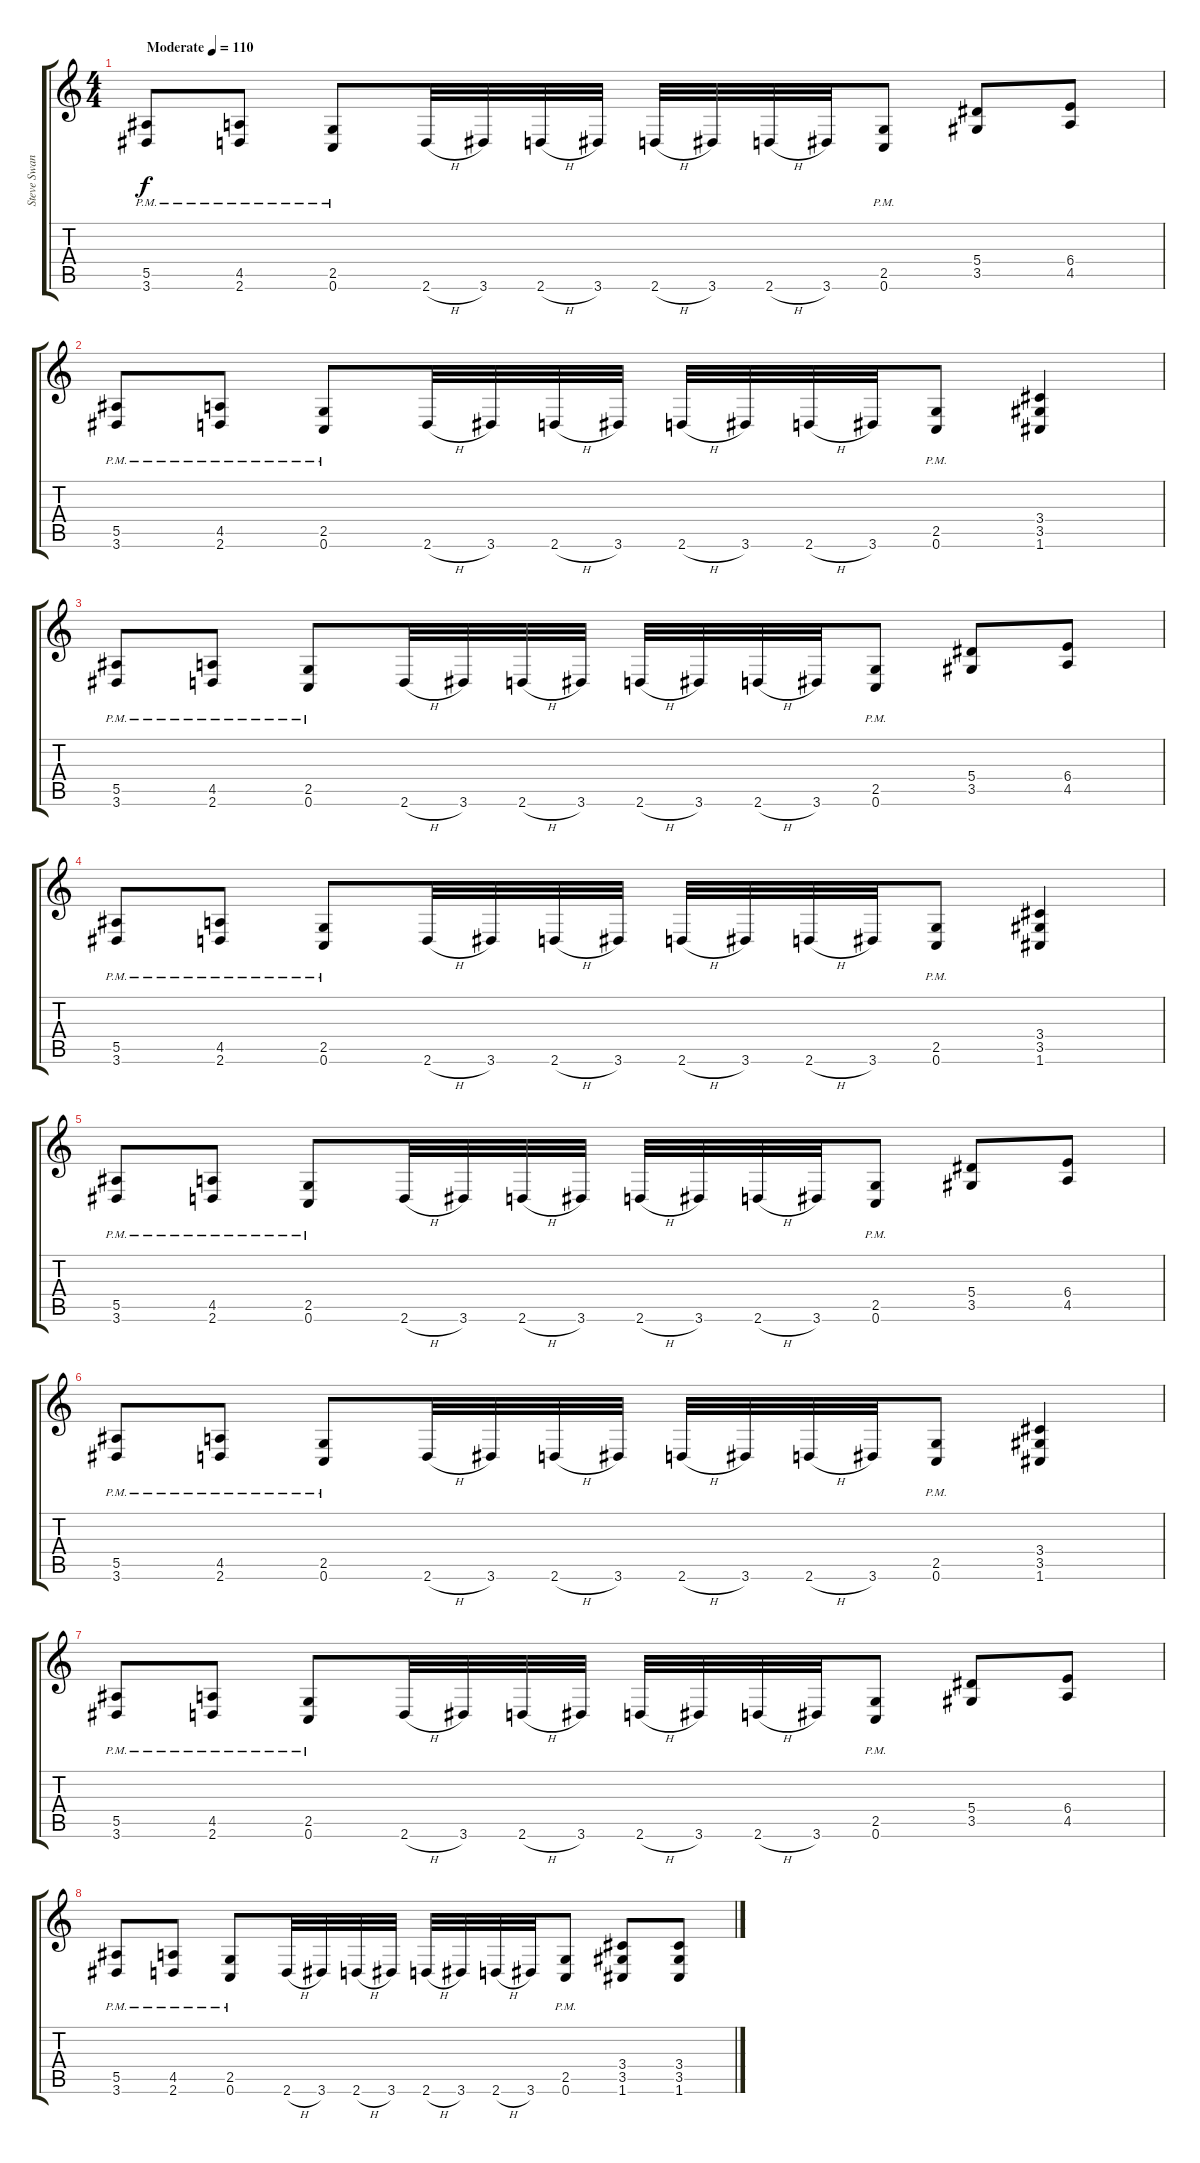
\track ("Steve Swanson" "Steve Swan") {instrument distortionguitar}
\staff {score tabs}
\tuning (C4 G3 Eb3 Bb2 F2 C2) {hide}
\ts (4 4)
\tempo (110 "Moderate")
\clef g2
\ks c
(5.5{pm} 3.6{pm}).8{dy f instrument distortionguitar} (4.5{pm} 2.6{pm}).8 (2.5{pm} 0.6{pm}).8 2.6{h}.32 3.6.32 2.6{h}.32 3.6.32 2.6{h}.32 3.6.32 2.6{h}.32 3.6.32 (2.5{pm} 0.6{pm}).8 (5.4 3.5).8 (6.4 4.5).8 |
(5.5{pm} 3.6{pm}).8 (4.5{pm} 2.6{pm}).8 (2.5{pm} 0.6{pm}).8 2.6{h}.32 3.6.32 2.6{h}.32 3.6.32 2.6{h}.32 3.6.32 2.6{h}.32 3.6.32 (2.5{pm} 0.6{pm}).8 (3.4 3.5 1.6).4 |
(5.5{pm} 3.6{pm}).8 (4.5{pm} 2.6{pm}).8 (2.5{pm} 0.6{pm}).8 2.6{h}.32 3.6.32 2.6{h}.32 3.6.32 2.6{h}.32 3.6.32 2.6{h}.32 3.6.32 (2.5{pm} 0.6{pm}).8 (5.4 3.5).8 (6.4 4.5).8 |
(5.5{pm} 3.6{pm}).8 (4.5{pm} 2.6{pm}).8 (2.5{pm} 0.6{pm}).8 2.6{h}.32 3.6.32 2.6{h}.32 3.6.32 2.6{h}.32 3.6.32 2.6{h}.32 3.6.32 (2.5{pm} 0.6{pm}).8 (3.4 3.5 1.6).4 |
(5.5{pm} 3.6{pm}).8 (4.5{pm} 2.6{pm}).8 (2.5{pm} 0.6{pm}).8 2.6{h}.32 3.6.32 2.6{h}.32 3.6.32 2.6{h}.32 3.6.32 2.6{h}.32 3.6.32 (2.5{pm} 0.6{pm}).8 (5.4 3.5).8 (6.4 4.5).8 |
(5.5{pm} 3.6{pm}).8 (4.5{pm} 2.6{pm}).8 (2.5{pm} 0.6{pm}).8 2.6{h}.32 3.6.32 2.6{h}.32 3.6.32 2.6{h}.32 3.6.32 2.6{h}.32 3.6.32 (2.5{pm} 0.6{pm}).8 (3.4 3.5 1.6).4 |
(5.5{pm} 3.6{pm}).8 (4.5{pm} 2.6{pm}).8 (2.5{pm} 0.6{pm}).8 2.6{h}.32 3.6.32 2.6{h}.32 3.6.32 2.6{h}.32 3.6.32 2.6{h}.32 3.6.32 (2.5{pm} 0.6{pm}).8 (5.4 3.5).8 (6.4 4.5).8 |
(5.5{pm} 3.6{pm}).8 (4.5{pm} 2.6{pm}).8 (2.5{pm} 0.6{pm}).8 2.6{h}.32 3.6.32 2.6{h}.32 3.6.32 2.6{h}.32 3.6.32 2.6{h}.32 3.6.32 (2.5{pm} 0.6{pm}).8 (3.4 3.5 1.6).8 (3.4 3.5 1.6).8
